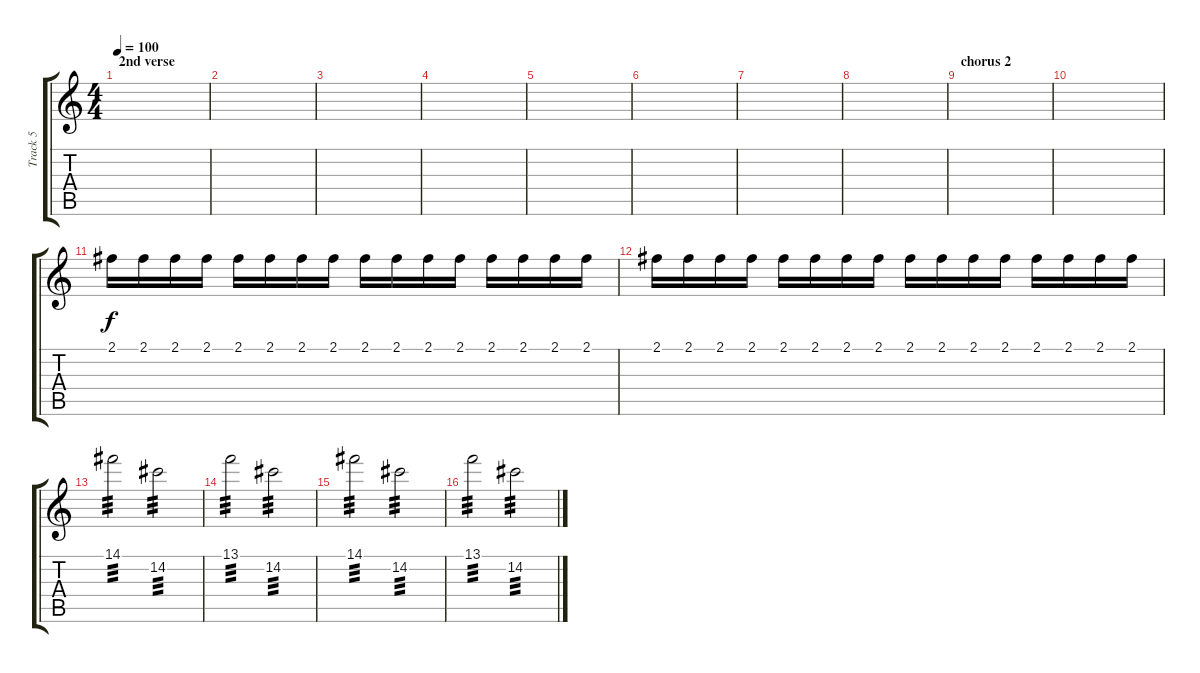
\track ("Track 5" "Track 5") {instrument distortionguitar}
\staff {score tabs}
\tuning (E4 B3 G3 D3 A2 E2) {hide}
\ts (4 4)
\section ("" "2nd verse")
\tempo 100
\clef g2
\ks c
|
|
|
|
|
|
|
|
\section ("" "chorus 2")
|
|
2.1.16 2.1.16 2.1.16 2.1.16 2.1.16 2.1.16 2.1.16 2.1.16 2.1.16 2.1.16 2.1.16 2.1.16 2.1.16 2.1.16 2.1.16 2.1.16 |
2.1.16 2.1.16 2.1.16 2.1.16 2.1.16 2.1.16 2.1.16 2.1.16 2.1.16 2.1.16 2.1.16 2.1.16 2.1.16 2.1.16 2.1.16 2.1.16 |
14.1.2{tp 3} 14.2.2{tp 3} |
13.1.2{tp 3} 14.2.2{tp 3} |
14.1.2{tp 3} 14.2.2{tp 3} |
13.1.2{tp 3} 14.2.2{tp 3}
